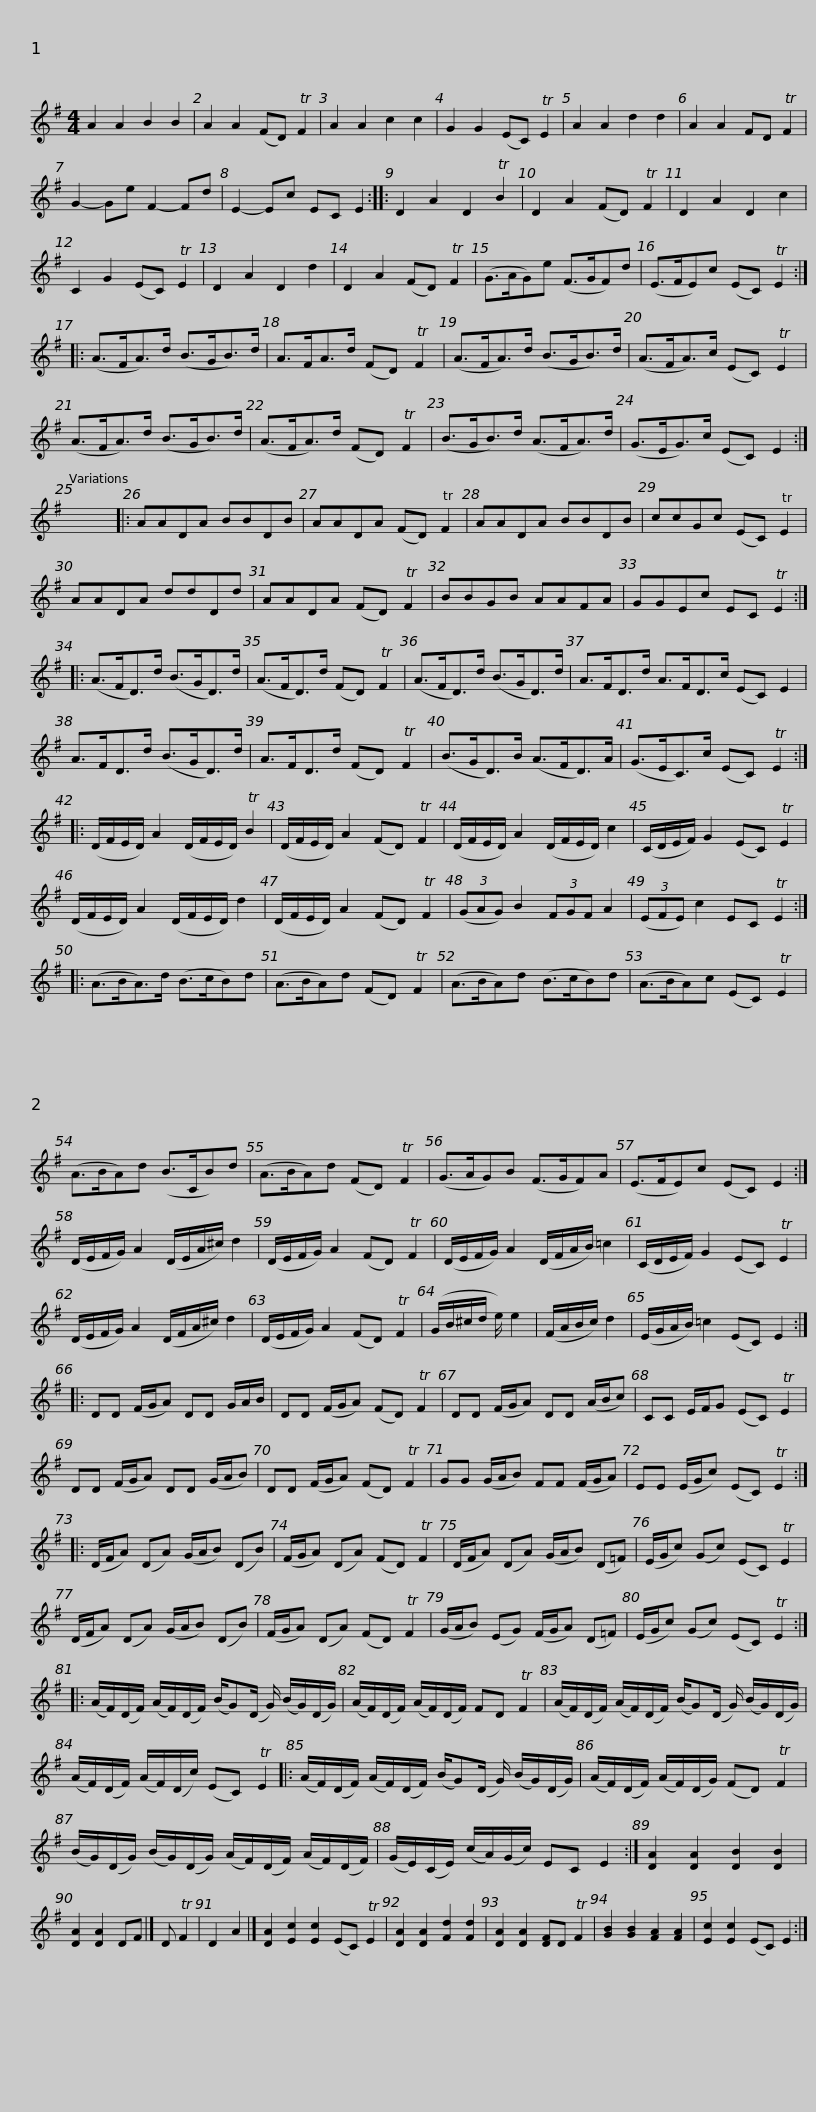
X:1
L:1/8
M:4/4
I:linebreak $
K:G
V:1 treble
V:1
 A2 A2 B2 B2 | A2 A2 (FD) TF2 | A2 A2 c2 c2 | G2 G2 (EC) TE2 | A2 A2 d2 d2 | %5
 A2 A2 FD TF2 | G2- Ge F2- Fd | E2- Ec EC E2 ::$ D2 A2 D2 TB2 | D2 A2 (FD) TF2 | %10
 D2 A2 D2 c2 | C2 G2 (EC) TE2 | D2 A2 D2 d2 | D2 A2 (FD) TF2 | (G>AG)e (F>GF)d |$ %15
 (E>FE)c (EC) TE2 :: (A>FA>)d (B>GB>)d | A>FA>d (FD) TF2 | (A>FA>)d (B>GB>)d | (A>FA>)c (EC) TE2 |$ %20
 (A>FA>)d (B>GB>)d | (A>FA>)d (FD) TF2 | (B>GB>)d (A>FA>)d | (G>EG>)c (EC) E2 :| x8 |:$ %25
 AADA BBDB | AADA (FD) TF2 | AADA BBDB | ccGc (EC) TE2 | AADA ddDd | %30
 AADA (FD) TF2 |$ BBGB AAFA | GGEc EC TE2 :: (A>FD>)d (B>GD>)d | (A>FD>)d (FD) TF2 | %35
 (A>FD>)d (B>GD>)d |$ A>FD>d A>FD>c (EC) E2 | A>FD>d (B>GD>)d | A>FD>d (FD) TF2 | (B>GD>)B (A>FD>)A |$ %40
 (G>EC>)c (EC) TE2 :: (D/F/E/D/) A2 (D/F/E/D/) TB2 | (D/F/E/D/) A2 (FD) TF2 | (D/F/E/D/) A2 (D/F/E/D/) c2 | (C/D/E/F/) G2 (EC) TE2 |$ %45
 (D/F/E/D/) A2 (D/F/E/D/) d2 | (D/F/E/D/) A2 (FD) TF2 | (3(GAG) B2 (3FGF A2 | (3(EFE) c2 EC TE2 :: (A>BA>)d (B>cB)d |$ %50
 (A>BA)d (FD) TF2 | (A>BA)d (B>cB)d | (A>BA)c (EC) TE2 | (A>BA)d (B>CB)d | (A>BA)d (FD) TF2 |$ %55
 (G>AG)B (F>GF)A | (E>FE)c (EC) E2 :| (D/E/F/G/) A2 (D/E/A/^c/) d2 | (D/E/F/G/) A2 (FD) TF2 | (D/E/F/G/) A2 (D/F/A/B/) =c2 |$ %60
 (C/D/E/F/) G2 (EC) TE2 | (D/E/F/G/) A2 (D/F/A/^c/) d2 | (D/E/F/G/) A2 (FD) TF2 | (G/B/^c/d/ e/) e2 | (F/A/B/c/) d2 |$ %65
 (E/G/A/B/) =c2 (EC) E2 :: DD (F/G/A) DD G/A/B/ | DD (F/G/A) (FD) TF2 | DD (F/G/A) DD (A/B/c) | CC E/F/G (EC) TE2 |$ %70
 DD (F/G/A) DD (G/A/B) | DD (F/G/A) (FD) TF2 | GG (G/A/B) FF (F/G/A) | EE (E/G/c) (EC) TE2 :: (D/F/A) (DA) (G/A/B) (DB) |$ %75
 (F/G/A) (DA) (FD) TF2 | (D/F/A) (DA) (G/A/B) (D=F) | (E/G/c) (Gc) (EC) TE2 | (D/F/A) (DA) (G/A/B) (DB) | (F/G/A) (DA) (FD) TF2 |$ %80
 (G/A/B) (EG) (F/G/A) (D=F) | (E/G/c) (Gc) (EC) TE2 :: (A/F/)(D/F/) (A/F/)(D/F/) (B/G)(D/ G/) (B/G/)(D/G/) | (A/F/)(D/F/) (A/F/)(D/F/) FD TF2 |$ (A/F/)(D/F/) (A/F/)(D/F/) (B/G)(D/ G/) (B/G/)(D/G/) | %85
 (A/F/)(D/F/) (A/F/)(D/c/) (EC) TE2 |: (A/F/)(D/F/) (A/F/)(D/F/) (B/G)(D/ G/) (B/G/)(D/G/) |$ (A/F/)(D/F/) (A/F/)(D/G/) (FD) TF2 | (B/G/)(D/G/) (B/G/)(D/G/) (A/F/)(D/F/) (A/F/)(D/F/) | (G/E/)(C/E/) (c/A/)(G/c/) EC E2 :| %90
 [DA]2 [DA]2 [DB]2 [DB]2 | [DA]2 [DA]2 DF |]$ D TF2 | D2 A2 |] [DA]2 [Ec]2 [Ec]2 (EC) TE2 | %95
 [DA]2 [DA]2 [Fd]2 [Fd]2 | [DA]2 [DA]2 [DF]D TF2 | [GB]2 [GB]2 [FA]2 [FA]2 | [Ec]2 [Ec]2 (EC) E2 :| %99
